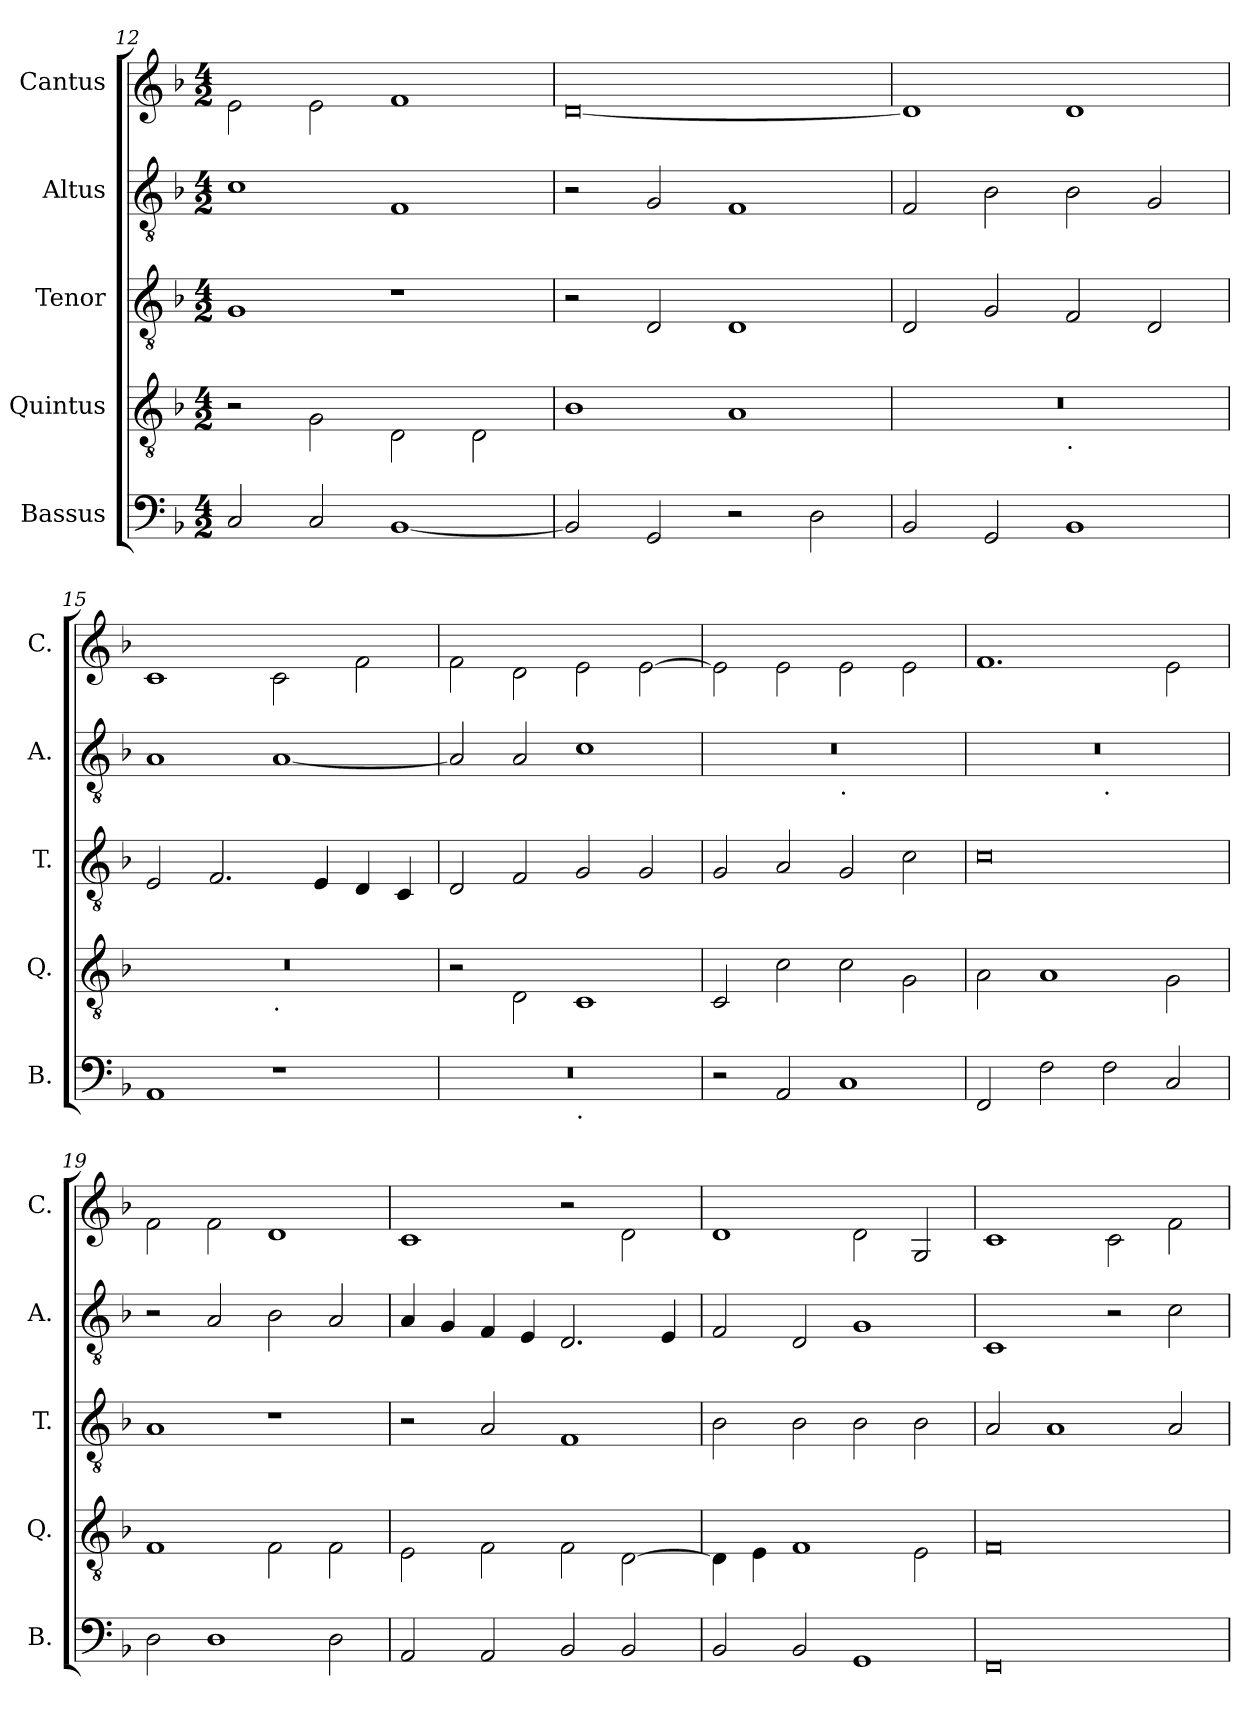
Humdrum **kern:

**kern	**kern	**kern	**kern	**kern
*part5	*part4	*part3	*part2	*part1
*staff5	*staff4	*staff3	*staff2	*staff1
*I"Bassus	*I"Quintus	*I"Tenor	*I"Altus	*I"Cantus
*I'B.	*I'Q.	*I'T.	*I'A.	*I'C.
*clefF4	*clefGv2	*clefGv2	*clefGv2	*clefG2
*k[b-]	*k[b-]	*k[b-]	*k[b-]	*k[b-]
*M4/2	*M4/2	*M4/2	*M4/2	*M4/2
=12	=12	=12	=12	=12
2C/	2r	1G	1c	2e\
2C/	2G\	.	.	2e\
[1BB-	2D\	1r	1F	1f
.	2D\	.	.	.
=13	=13	=13	=13	=13
2BB-/]	1B-	2r	2r	[0d
2GG/	.	2D/	2G/	.
2r	1A	1D	1F	.
2D\	.	.	.	.
=14	=14	=14	=14	=14
*	*^	*	*	*
2BB-/	0r	1ryy	2D/	2F/	1d]
2GG/	.	.	2G/	2B-\	.
!	!	!LO:TX:b:t=.	!	!	!
1BB-	.	1ryy	2F/	2B-\	1d
.	.	.	2D/	2G/	.
!!LO:LB:g=z
=15	=15	=15	=15	=15	=15
1AA	0r	1ryy	2E/	1A	1c
.	.	.	2.F/	.	.
!	!	!LO:TX:b:t=.	!	!	!
1r	.	1ryy	.	[1A	2c\
.	.	.	4E/	.	.
.	.	.	4D/	.	2f\
.	.	.	4C/	.	.
*	*v	*v	*	*	*
=16	=16	=16	=16	=16
*^	*	*	*	*
0r	1ryy	2r	2D/	2A/]	2f\
.	.	2D\	2F/	2A/	2d\
!	!LO:TX:b:t=.	!	!	!	!
.	1ryy	1C	2G/	1c	2e\
.	.	.	2G/	.	[2e\
*v	*v	*	*	*	*
=17	=17	=17	=17	=17
*	*	*	*^	*
2r	2C/	2G/	0r	1ryy	2e\]
2AA/	2c\	2A/	.	.	2e\
!	!	!	!	!LO:TX:b:t=.	!
1C	2c\	2G/	.	1ryy	2e\
.	2G\	2c\	.	.	2e\
=18	=18	=18	=18	=18	=18
2FF/	2A\	0c	0r	1ryy	1.f
2F\	1A	.	.	.	.
!	!	!	!	!LO:TX:b:t=.	!
2F\	.	.	.	1ryy	.
2C/	2G\	.	.	.	2e\
*	*	*	*v	*v	*
=19	=19	=19	=19	=19
2D\	1F	1A	2r	2f\
1D	.	.	2A/	2f\
.	2F\	1r	2B-\	1d
2D\	2F\	.	2A/	.
=20	=20	=20	=20	=20
2AA/	2E\	2r	4A/	1c
.	.	.	4G/	.
2AA/	2F\	2A/	4F/	.
.	.	.	4E/	.
2BB-/	2F\	1F	2.D/	2r
2BB-/	[2D\	.	.	2d\
.	.	.	4E/	.
!!LO:PB:g=z
=21	=21	=21	=21	=21
2BB-/	4D\]	2B-\	2F/	1d
.	4E\	.	.	.
2BB-/	1F	2B-\	2D/	.
1GG	.	2B-\	1G	2d\
.	2E\	2B-\	.	2G/
=22	=22	=22	=22	=22
0FF	0F	2A/	1C	1c
.	.	1A	.	.
.	.	.	2r	2c\
.	.	2A/	2c\	2f\
=	=	=	=	=
*-	*-	*-	*-	*-
